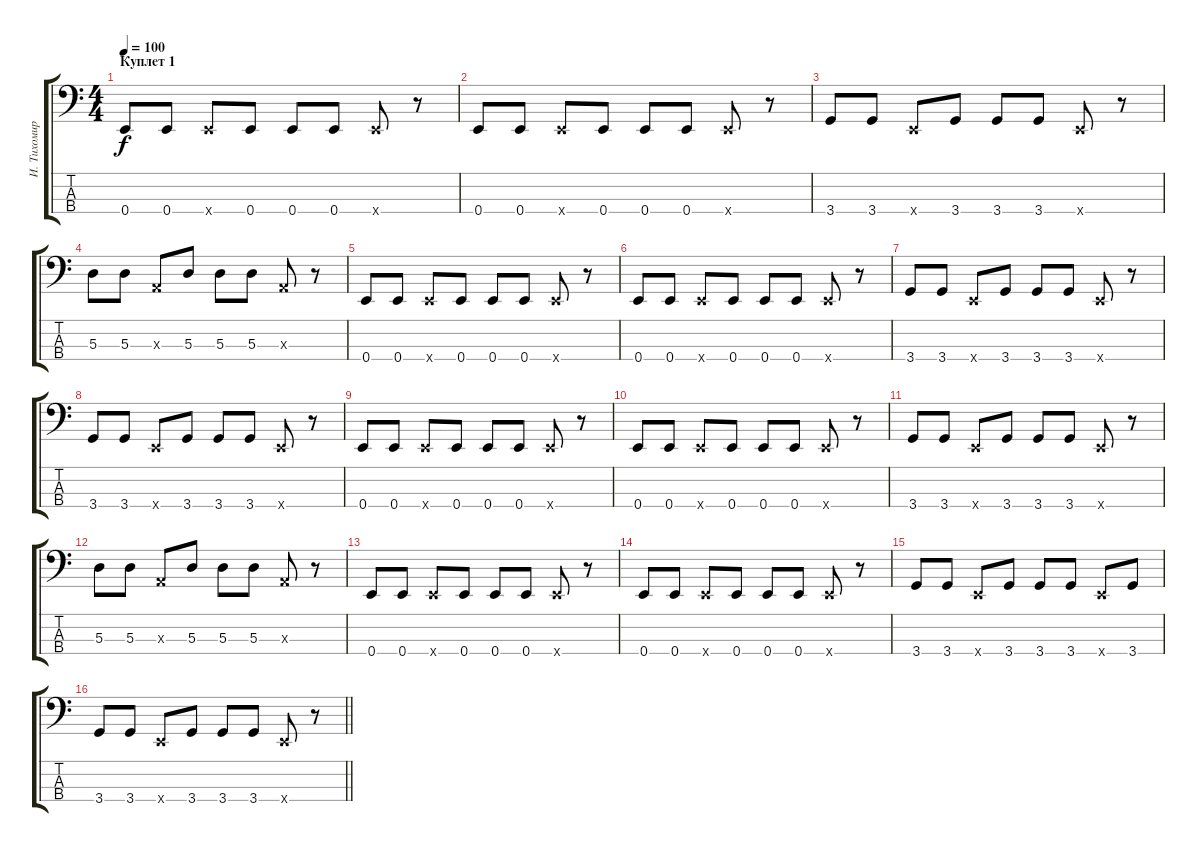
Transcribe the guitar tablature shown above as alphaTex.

\track ("И. Тихомиров" "И. Тихомир") {instrument electricbassfinger}
\staff {score tabs}
\tuning (G2 D2 A1 E1) {hide}
\ts (4 4)
\section ("" "Куплет 1")
\tempo 100
\clef f4
\ks c
0.4.8{dy f} 0.4.8 0.4{x}.8 0.4.8 0.4.8 0.4.8 0.4{x}.8 r.8 |
0.4.8 0.4.8 0.4{x}.8 0.4.8 0.4.8 0.4.8 0.4{x}.8 r.8 |
3.4.8 3.4.8 0.4{x}.8 3.4.8 3.4.8 3.4.8 0.4{x}.8 r.8 |
5.3.8 5.3.8 0.3{x}.8 5.3.8 5.3.8 5.3.8 0.3{x}.8 r.8 |
0.4.8 0.4.8 0.4{x}.8 0.4.8 0.4.8 0.4.8 0.4{x}.8 r.8 |
0.4.8 0.4.8 0.4{x}.8 0.4.8 0.4.8 0.4.8 0.4{x}.8 r.8 |
3.4.8 3.4.8 0.4{x}.8 3.4.8 3.4.8 3.4.8 0.4{x}.8 r.8 |
3.4.8 3.4.8 0.4{x}.8 3.4.8 3.4.8 3.4.8 0.4{x}.8 r.8 |
0.4.8 0.4.8 0.4{x}.8 0.4.8 0.4.8 0.4.8 0.4{x}.8 r.8 |
0.4.8 0.4.8 0.4{x}.8 0.4.8 0.4.8 0.4.8 0.4{x}.8 r.8 |
3.4.8 3.4.8 0.4{x}.8 3.4.8 3.4.8 3.4.8 0.4{x}.8 r.8 |
5.3.8 5.3.8 0.3{x}.8 5.3.8 5.3.8 5.3.8 0.3{x}.8 r.8 |
0.4.8 0.4.8 0.4{x}.8 0.4.8 0.4.8 0.4.8 0.4{x}.8 r.8 |
0.4.8 0.4.8 0.4{x}.8 0.4.8 0.4.8 0.4.8 0.4{x}.8 r.8 |
3.4.8 3.4.8 0.4{x}.8 3.4.8 3.4.8 3.4.8 0.4{x}.8 3.4.8 |
\barLineRight lightlight
3.4.8 3.4.8 0.4{x}.8 3.4.8 3.4.8 3.4.8 0.4{x}.8 r.8
